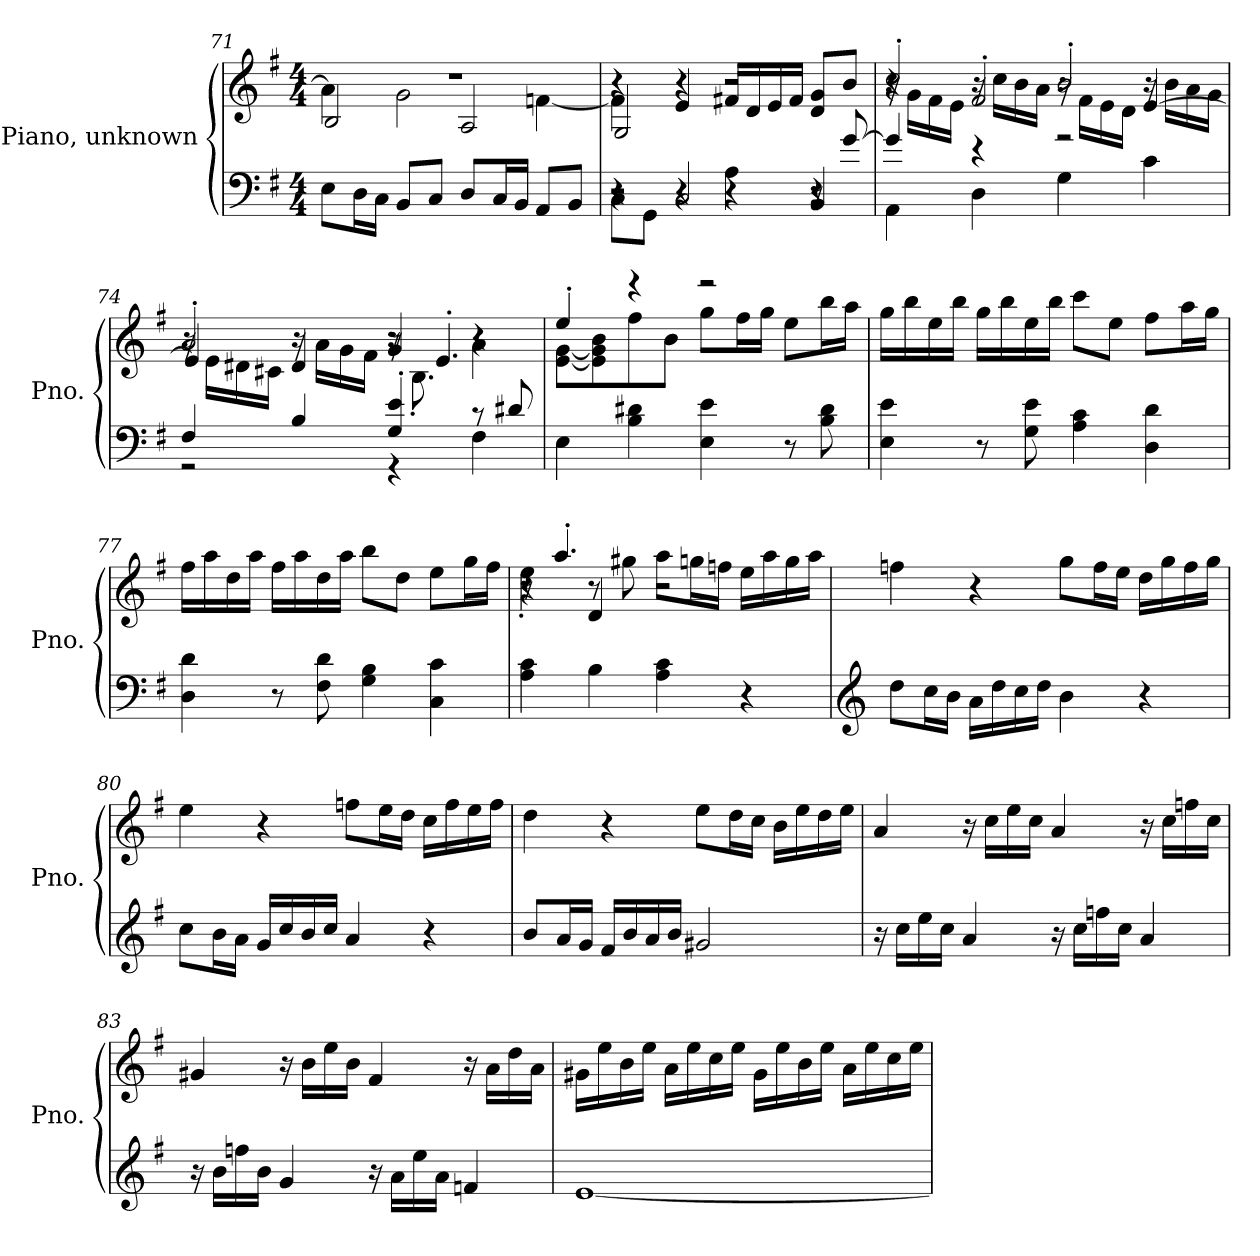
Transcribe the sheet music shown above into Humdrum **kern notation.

**kern	**kern
*part1	*part1
*staff2	*staff1
*I"Piano, unknown	*
*I'Pno.	*
*clefF4	*clefG2
*k[f#]	*k[f#]
*M4/4	*M4/4
=71	=71
*	*^
*	*	*^
8E\L	1r	4a\]	2B/
16D\L	.	.	.
16C\JJ	.	.	.
8BB/L	.	2g\	.
8C/J	.	.	.
8D/L	.	.	2A/
16C/L	.	.	.
16BB/JJ	.	.	.
8AA/L	.	[4fn\	.
8BB/J	.	.	.
=72	=72	=72	=72
*^	*	*	*
*	*^	*	*	*
2r	8C\L	4r	4r	4f\]	2G/
.	8GG\J	.	.	.	.
.	4r	2C/	4e/	4r	.
4r	4A\	.	16f#X/LL	2r	2r
.	.	.	16d/	.	.
.	.	.	16e/	.	.
.	.	.	16f#/JJ	.	.
8r	4r	4BB/	8d/ 8g/L	.	.
[8g/	.	.	8b/J	.	.
*	*v	*v	*	*	*
!!LO:LB:g=z	!!	!!
=73	=73	=73	=73	=73
4g/]	4AA\	2cc'/	16r	4r
.	.	.	16g\LL	.
.	.	.	16f#\	.
.	.	.	16e\JJ	.
4r	4D\	.	16r	2f#'/
.	.	.	16cc\LL	.
.	.	.	16b\	.
.	.	.	16a\JJ	.
2r	4G\	2b'/	16r	.
.	.	.	16f#\LL	.
.	.	.	16e\	.
.	.	.	16d\JJ	.
.	4c\	.	16r	[4e/
.	.	.	16b\LL	.
.	.	.	16a\	.
.	.	.	16g\JJ	.
=74	=74	=74	=74	=74
4F#/	2r	2a'/	16r	4e/]
.	.	.	16e\LL	.
.	.	.	16d#X\	.
.	.	.	16c#X\JJ	.
4B/	.	.	16r	4d#/
.	.	.	16a\LL	.
.	.	.	16g\	.
.	.	.	16f#\JJ	.
4G/' 4e/'	4r	4g/	16r	8r
.	.	.	8.B'\	.
.	.	.	.	4.e'/
8r	4F#\	4r	4a\	.
8d#X/	.	.	.	.
*v	*v	*	*	*
*	*	*v	*v
=75	=75	=75
4E\	4ee'/	[8e\ [8g\L
.	.	8e\] 8g\] 8b\
4B\ 4d#X\	4r	8ff#\
.	.	8b\J
4E\ 4e\	2r	8gg\L
.	.	16ff#\L
.	.	16gg\JJ
8r	.	8ee\L
8B\ 8d#\	.	16bb\L
.	.	16aa\JJ
*	*v	*v
!!LO:LB:g=z
=76	=76
4E\ 4e\	16gg\LL
.	16bb\
.	16ee\
.	16bb\JJ
8r	16gg\LL
.	16bb\
8G\ 8e\	16ee\
.	16bb\JJ
4A\ 4c\	8ccc\L
.	8ee\J
4D\ 4d\	8ff#\L
.	16aa\L
.	16gg\JJ
=77	=77
4D\ 4d\	16ff#\LL
.	16aa\
.	16dd\
.	16aa\JJ
8r	16ff#\LL
.	16aa\
8F#\ 8d\	16dd\
.	16aa\JJ
4G\ 4B\	8bb\L
.	8dd\J
4C\ 4c\	8ee\L
.	16gg\L
.	16ff#\JJ
=78	=78
*	*^
*	*	*^
4A\ 4c\	8r	4ee'\	4r
.	4.aa'/	.	.
4B\	.	8r	4d/
.	.	8gg#X\	.
4A\ 4c\	2r	8aa\L	2r
.	.	16ggn\L	.
.	.	16ffn\JJ	.
4r	.	16ee\LL	.
.	.	16aa\	.
.	.	16gg\	.
.	.	16aa\JJ	.
*	*v	*v	*v
!!LO:PB:g=z
=79	=79
*clefG2	*
8dd\L	4ffn\
16cc\L	.
16b\JJ	.
16a\LL	4r
16dd\	.
16cc\	.
16dd\JJ	.
4b\	8gg\L
.	16ff\L
.	16ee\JJ
4r	16dd\LL
.	16gg\
.	16ff\
.	16gg\JJ
=80	=80
8cc\L	4ee\
16b\L	.
16a\JJ	.
16g/LL	4r
16cc/	.
16b/	.
16cc/JJ	.
4a/	8ffn\L
.	16ee\L
.	16dd\JJ
4r	16cc\LL
.	16ff\
.	16ee\
.	16ff\JJ
=81	=81
8b/L	4dd\
16a/L	.
16g/JJ	.
16f#/LL	4r
16b/	.
16a/	.
16b/JJ	.
2g#X/	8ee\L
.	16dd\L
.	16cc\JJ
.	16b\LL
.	16ee\
.	16dd\
.	16ee\JJ
!!LO:LB:g=z
=82	=82
16r	4a/
16cc\LL	.
16ee\	.
16cc\JJ	.
4a/	16r
.	16cc\LL
.	16ee\
.	16cc\JJ
16r	4a/
16cc\LL	.
16ffn\	.
16cc\JJ	.
4a/	16r
.	16cc\LL
.	16ffn\
.	16cc\JJ
=83	=83
16r	4g#X/
16b\LL	.
16ffn\	.
16b\JJ	.
4g/	16r
.	16b\LL
.	16ee\
.	16b\JJ
16r	4f#/
16a\LL	.
16ee\	.
16a\JJ	.
4fn/	16r
.	16a\LL
.	16dd\
.	16a\JJ
!!LO:LB:g=z
=84	=84
[1e	16g#X\LL
.	16ee\
.	16b\
.	16ee\JJ
.	16a\LL
.	16ee\
.	16cc\
.	16ee\JJ
.	16g#\LL
.	16ee\
.	16b\
.	16ee\JJ
.	16a\LL
.	16ee\
.	16cc\
.	16ee\JJ
=	=
*-	*-
